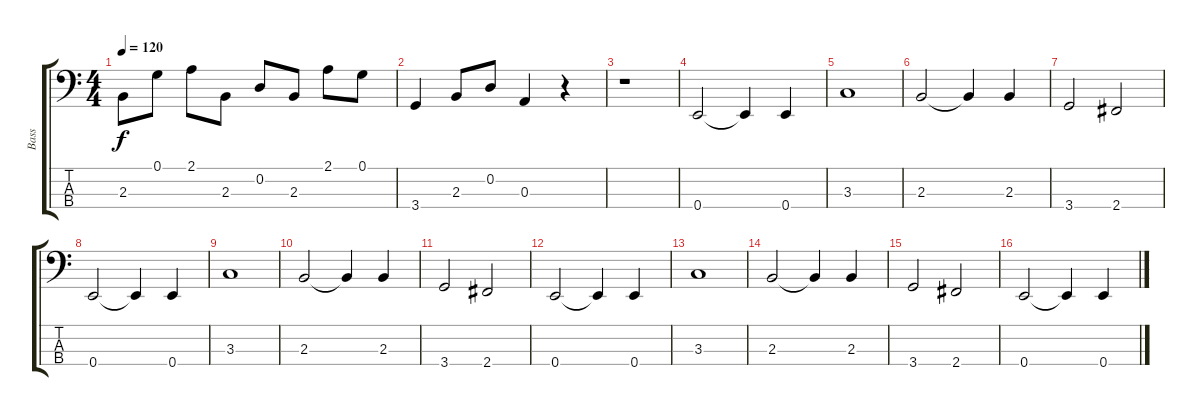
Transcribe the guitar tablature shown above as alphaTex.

\track ("Bass" "Bass") {instrument electricbassfinger}
\staff {score tabs}
\tuning (G2 D2 A1 E1) {hide}
\ts (4 4)
\tempo 120
\clef f4
\ks c
2.3.8{dy f} 0.1.8 2.1.8 2.3.8 0.2.8 2.3.8 2.1.8 0.1.8 |
3.4.4 2.3.8 0.2.8 0.3.4 r.4 |
r.1 |
0.4.2 0.4{t}.4 0.4.4 |
3.3.1 |
2.3.2 2.3{t}.4 2.3.4 |
3.4.2 2.4.2 |
0.4.2 0.4{t}.4 0.4.4 |
3.3.1 |
2.3.2 2.3{t}.4 2.3.4 |
3.4.2 2.4.2 |
0.4.2 0.4{t}.4 0.4.4 |
3.3.1 |
2.3.2 2.3{t}.4 2.3.4 |
3.4.2 2.4.2 |
0.4.2 0.4{t}.4 0.4.4
